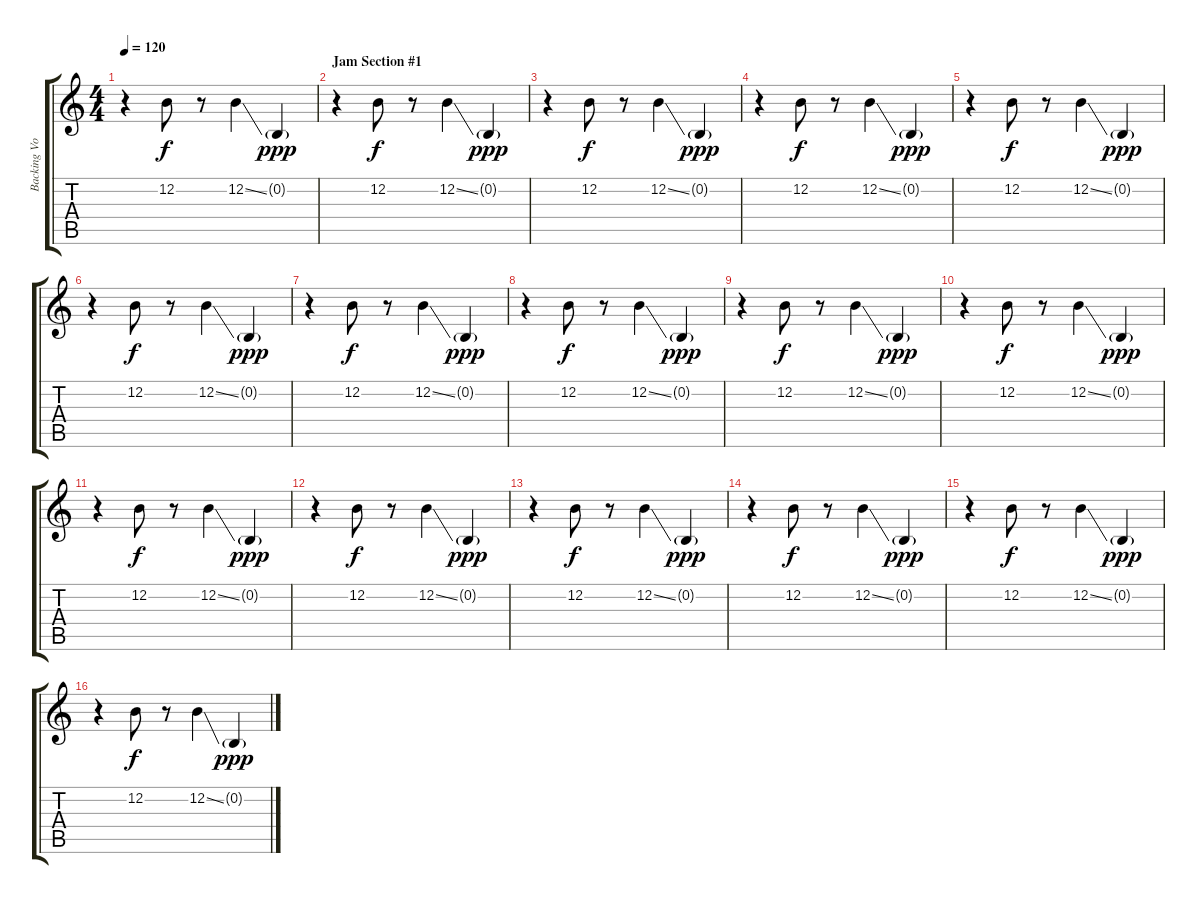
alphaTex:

\track ("Backing Vocals" "Backing Vo") {instrument voiceoohs}
\staff {score tabs}
\tuning (E4 B3 G3 D3 A2 E2) {hide}
\ts (4 4)
\tempo 120
\clef g2
\ks c
r.4{dy ppp} 12.2.8{dy f} r.8 12.2{ss}.4 0.2{g}.4{dy ppp} |
\section ("" "Jam Section #1")
r.4 12.2.8{dy f} r.8 12.2{ss}.4 0.2{g}.4{dy ppp} |
r.4 12.2.8{dy f} r.8 12.2{ss}.4 0.2{g}.4{dy ppp} |
r.4 12.2.8{dy f} r.8 12.2{ss}.4 0.2{g}.4{dy ppp} |
r.4 12.2.8{dy f} r.8 12.2{ss}.4 0.2{g}.4{dy ppp} |
r.4 12.2.8{dy f} r.8 12.2{ss}.4 0.2{g}.4{dy ppp} |
r.4 12.2.8{dy f} r.8 12.2{ss}.4 0.2{g}.4{dy ppp} |
r.4 12.2.8{dy f} r.8 12.2{ss}.4 0.2{g}.4{dy ppp} |
r.4 12.2.8{dy f} r.8 12.2{ss}.4 0.2{g}.4{dy ppp} |
r.4 12.2.8{dy f} r.8 12.2{ss}.4 0.2{g}.4{dy ppp} |
r.4 12.2.8{dy f} r.8 12.2{ss}.4 0.2{g}.4{dy ppp} |
r.4 12.2.8{dy f} r.8 12.2{ss}.4 0.2{g}.4{dy ppp} |
r.4 12.2.8{dy f} r.8 12.2{ss}.4 0.2{g}.4{dy ppp} |
r.4 12.2.8{dy f} r.8 12.2{ss}.4 0.2{g}.4{dy ppp} |
r.4 12.2.8{dy f} r.8 12.2{ss}.4 0.2{g}.4{dy ppp} |
r.4 12.2.8{dy f} r.8 12.2{ss}.4 0.2{g}.4{dy ppp}
